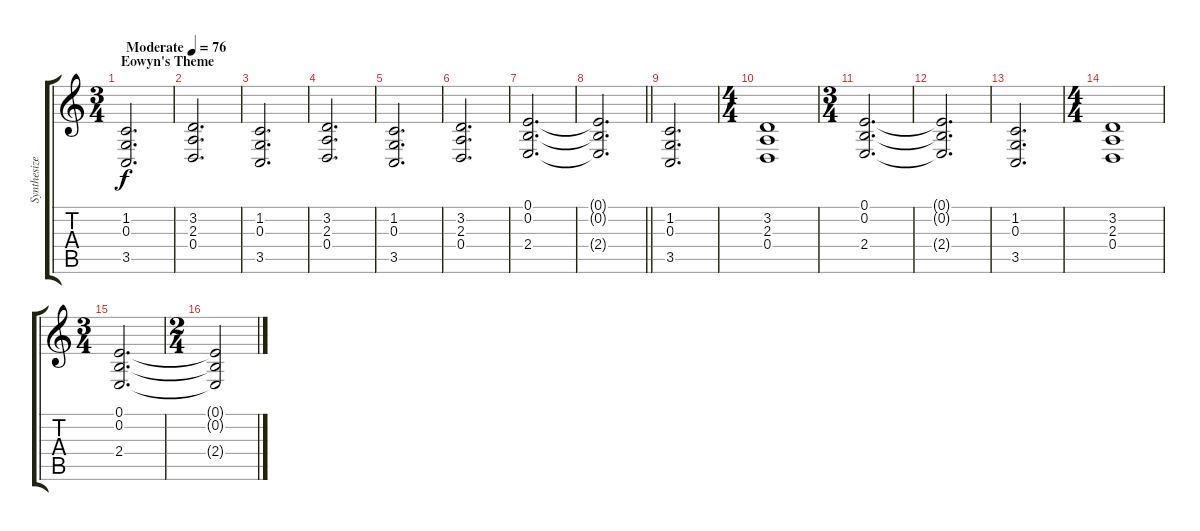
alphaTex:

\track ("Synthesizer" "Synthesize") {instrument synthstrings1}
\staff {score tabs}
\tuning (E4 B3 G3 D3 A2 E2) {hide}
\ts (3 4)
\section ("" "Eowyn's Theme")
\tempo (76 "Moderate")
\clef g2
\ks c
(1.2 0.3 3.5).2{d dy f instrument synthstrings1} |
(3.2 2.3 0.4).2{d} |
(1.2 0.3 3.5).2{d} |
(3.2 2.3 0.4).2{d} |
(1.2 0.3 3.5).2{d} |
(3.2 2.3 0.4).2{d} |
(0.1 0.2 2.4).2{d} |
\barLineRight lightlight
(0.1{t} 0.2{t} 2.4{t}).2{d} |
(1.2 0.3 3.5).2{d} |
\ts (4 4)
(3.2 2.3 0.4).1 |
\ts (3 4)
(0.1 0.2 2.4).2{d} |
(0.1{t} 0.2{t} 2.4{t}).2{d} |
(1.2 0.3 3.5).2{d} |
\ts (4 4)
(3.2 2.3 0.4).1 |
\ts (3 4)
(0.1 0.2 2.4).2{d} |
\ts (2 4)
(0.1{t} 0.2{t} 2.4{t}).2
